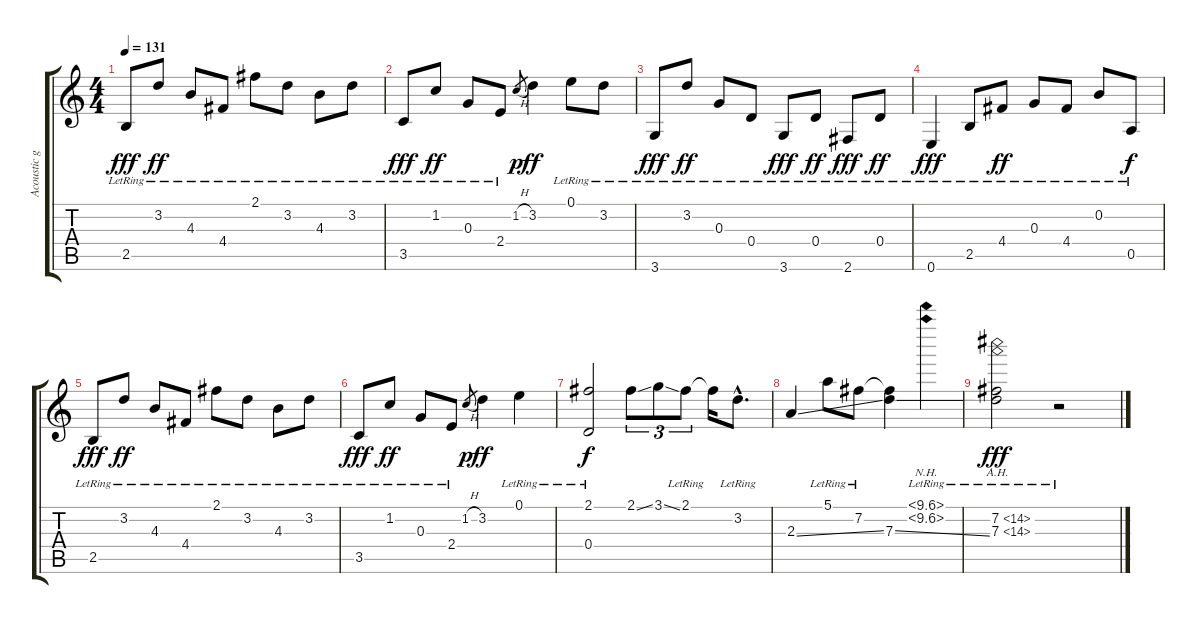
\track ("Acoustic guitar" "Acoustic g") {instrument acousticguitarsteel}
\staff {score tabs}
\tuning (E4 B3 G3 D3 A2 E2) {hide}
\ts (4 4)
\tempo 131
\clef g2
\ks c
2.5{lr}.8{dy fff} 3.2{lr}.8{dy ff} 4.3{lr}.8 4.4{lr}.8 2.1{lr}.8 3.2{lr}.8 4.3{lr}.8 3.2{lr}.8 |
3.5{lr}.8{dy fff} 1.2{lr}.8{dy ff} 0.3{lr}.8 2.4{lr}.8 1.2{h}.8{gr dy p} 3.2.4{dy ff} 0.1{lr}.8 3.2{lr}.8 |
3.6{lr}.8{dy fff} 3.2{lr}.8{dy ff} 0.3{lr}.8 0.4{lr}.8 3.6{lr}.8{dy fff} 0.4{lr}.8{dy ff} 2.6{lr}.8{dy fff} 0.4{lr}.8{dy ff} |
0.6{lr}.4{dy fff} 2.5{lr}.8 4.4{lr}.8{dy ff} 0.3{lr}.8 4.4{lr}.8 0.2{lr}.8 0.5{lr}.8{dy f} |
2.5{lr}.8{dy fff} 3.2{lr}.8{dy ff} 4.3{lr}.8 4.4{lr}.8 2.1{lr}.8 3.2{lr}.8 4.3{lr}.8 3.2{lr}.8 |
3.5{lr}.8{dy fff} 1.2{lr}.8{dy ff} 0.3{lr}.8 2.4{lr}.8 1.2{h}.8{gr dy p} 3.2.4{dy ff} 0.1{lr}.4 |
(2.1{lr} 0.4{lr}).2{dy f} 2.1{ss}.8{tu (3 2)} 3.1{ss}.8{tu (3 2)} 2.1{lr}.8{tu (3 2)} 2.1{t}.16 3.2{hac lr}.8{d} |
2.3{ss}.4 5.1{lr}.8 7.2{lr}.8 (7.2{t} 7.3{ss}).4 (10.1{nh lr} 10.2{nh lr}).4 |
(7.2{ah 7 lr} 7.3{ah 7 lr}).2{dy fff} r.2
